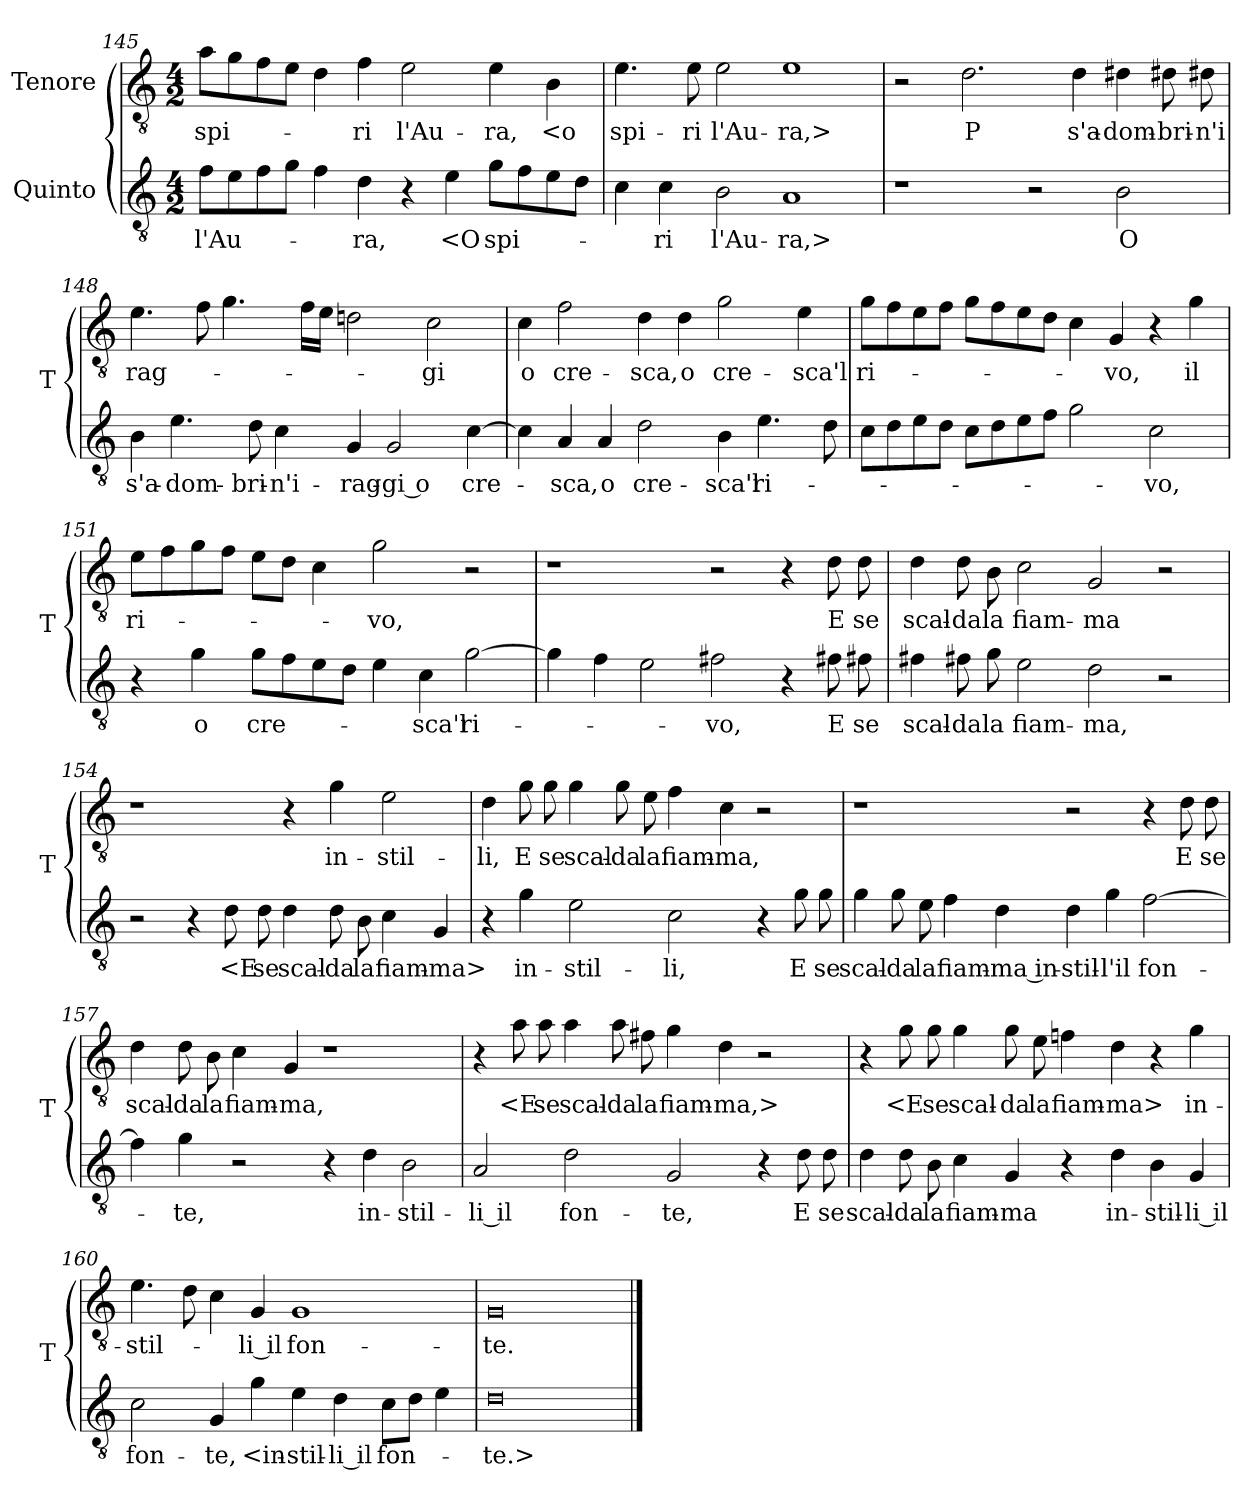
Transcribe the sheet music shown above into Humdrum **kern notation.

**kern	**text	**kern	**text
*part2	*part2	*part1	*part1
*staff2	*staff2	*staff1	*staff1
*I"Quinto	*	*I"Tenore	*
*	*	*I'T	*
*clefGv2	*	*clefGv2	*
*k[]	*	*k[]	*
*M4/2	*	*M4/2	*
=145	=145	=145	=145
8fL	l'Au-	8aL	spi-
8e	.	8g	.
8f	.	8f	.
8gJ	.	8eJ	.
4f	.	4d	.
4d	-ra,	4f	-ri
4r	.	2e	l'Au-
4e	<O	.	.
8gL	spi-	4e	-ra,
8f	.	.	.
8e	.	4B	<o
8dJ	.	.	.
=146	=146	=146	=146
4c	.	4.e	spi-
4c	-ri	.	.
.	.	8e	-ri
2B	l'Au-	2e	l'Au-
1A	-ra,>	1e	-ra,>
=147	=147	=147	=147
1r	.	2r	.
.	.	2.d	P
2r	.	.	.
.	.	4d	s'a-
2B	O	4d#X	-dom-
.	.	8d#X	-bri-
.	.	8d#X	-n'i
=148	=148	=148	=148
4B	s'a-	4.e	rag-
4.e	-dom-	.	.
.	.	8f	.
.	.	4.g	.
8d	-bri-	.	.
4c	-n'i-	.	.
.	.	16fLL	.
.	.	16eJJ	.
4G	-rag-	2dn	.
2G	-gi o	.	.
.	.	2c	-gi
[4c	cre-	.	.
=149	=149	=149	=149
4c]	.	4c	o
4A	-sca,	2f	cre-
4A	o	.	.
2d	cre-	4d	-sca,
.	.	4d	o
4B	-sca'l	2g	cre-
4.e	ri-	.	.
.	.	4e	-sca'l
8d	.	.	.
=150	=150	=150	=150
8cL	.	8gL	ri-
8d	.	8f	.
8e	.	8e	.
8dJ	.	8fJ	.
8cL	.	8gL	.
8d	.	8f	.
8e	.	8e	.
8fJ	.	8dJ	.
2g	.	4c	.
.	.	4G	-vo,
2c	-vo,	4r	.
.	.	4g	il
=151	=151	=151	=151
4r	.	8eL	ri-
.	.	8f	.
4g	o	8g	.
.	.	8fJ	.
8gL	cre-	8eL	.
8f	.	8dJ	.
8e	.	4c	.
8dJ	.	.	.
4e	.	2g	-vo,
4c	-sca'l	.	.
[2g	ri-	2r	.
=152	=152	=152	=152
4g]	.	1r	.
4f	.	.	.
2e	.	.	.
2f#X	-vo,	2r	.
4r	.	4r	.
8f#X	E	8d	E
8f#X	se	8d	se
=153	=153	=153	=153
4f#X	scal-	4d	scal-
8f#X	-da	8d	-da
8g	la	8B	la
2e	fiam-	2c	fiam-
2d	-ma,	2G	-ma
2r	.	2r	.
=154	=154	=154	=154
2r	.	1r	.
4r	.	.	.
8d	<E	.	.
8d	se	.	.
4d	scal-	4r	.
8d	-da	4g	in-
8B	la	.	.
4c	fiam-	2e	-stil-
4G	-ma>	.	.
=155	=155	=155	=155
4r	.	4d	-li,
4g	in-	8g	E
.	.	8g	se
2e	-stil-	4g	scal-
.	.	8g	-da
.	.	8e	la
2c	-li,	4f	fiam-
.	.	4c	-ma,
4r	.	2r	.
8g	E	.	.
8g	se	.	.
=156	=156	=156	=156
4g	scal-	1r	.
8g	-da	.	.
8e	la	.	.
4f	fiam-	.	.
4d	-ma in-	.	.
4d	-stil-	2r	.
4g	-l'il	.	.
[2f	fon-	4r	.
.	.	8d	E
.	.	8d	se
=157	=157	=157	=157
4f]	.	4d	scal-
4g	-te,	8d	-da
.	.	8B	la
2r	.	4c	fiam-
.	.	4G	-ma,
4r	.	1r	.
4d	in-	.	.
2B	-stil-	.	.
=158	=158	=158	=158
2A	-li il	4r	.
.	.	8a	<E
.	.	8a	se
2d	fon-	4a	scal-
.	.	8a	-da
.	.	8f#X	la
2G	-te,	4g	fiam-
.	.	4d	-ma,>
4r	.	2r	.
8d	E	.	.
8d	se	.	.
=159	=159	=159	=159
4d	scal-	4r	.
8d	-da	8g	<E
8B	la	8g	se
4c	fiam-	4g	scal-
4G	-ma	8g	-da
.	.	8e	la
4r	.	4fn	fiam-
4d	in-	4d	-ma>
4B	-stil-	4r	.
4G	-li il	4g	in-
=160	=160	=160	=160
2c	fon-	4.e	-stil-
.	.	8d	.
4G	-te,	4c	.
4g	<in-	4G	-li il
4e	-stil-	1G	fon-
4d	-li il	.	.
8cL	fon-	.	.
8dJ	.	.	.
4e	.	.	.
=161	=161	=161	=161
0d	-te.>	0G	-te.
==	==	==	==
*-	*-	*-	*-
